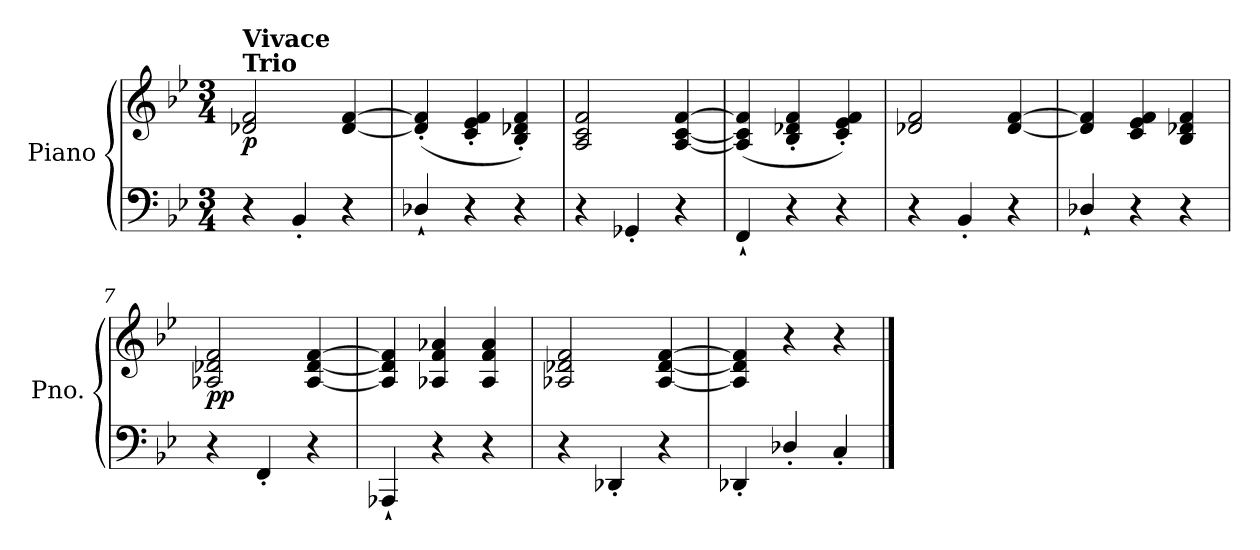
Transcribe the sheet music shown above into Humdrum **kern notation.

**kern	**kern	**dynam
*part1	*part1	*part1
*staff2	*staff1	*staff1/2
*I"Piano	*	*
*I'Pno.	*	*
*clefF4	*clefG2	*
*k[b-e-]	*k[b-e-]	*
*M3/4	*M3/4	*
=1	=1	=1
!	!LO:TX:a:B:t=Trio	!
!	!LO:TX:a:B:t=Vivace	!
!	!	!LO:DY:b
4r	2d-X/ 2f/	p
4BB-'/	.	.
4r	[4d-/ [4f/	.
=2	=2	=2
!	!	!LO:DY:b=2
!	!	!LO:DY:n=1:b=2
!	!	!LO:DY:n=2:b=2
4D-X`/	(<4d-/]' 4f/]'	p other-dynamics f
4r	4c/' 4e-/' 4f/'	.
4r	4B-/' 4d-X/' 4f/')	.
=3	=3	=3
4r	2A/ 2c/ 2f/	.
4GG-X'/	.	.
4r	[4A/ [4c/ [4f/	.
=4	=4	=4
!	!	!LO:DY:b=2
!	!	!LO:DY:n=1:b=2
!	!	!LO:DY:n=2:b=2
4FF`/	(<4A/] 4c/] 4f/]	p other-dynamics f
4r	4B-/' 4d-X/' 4f/'	.
4r	4c/' 4e-/' 4f/')	.
=5	=5	=5
4r	2d-X/ 2f/	.
4BB-'/	.	.
4r	[4d-/ [4f/	.
=6	=6	=6
!	!	!LO:DY:b=2
!	!	!LO:DY:n=1:b=2
!	!	!LO:DY:n=2:b=2
4D-X`/	4d-/] 4f/]	p other-dynamics f
4r	4c/ 4e-/ 4f/	.
4r	4B-/ 4d-X/ 4f/	.
=7	=7	=7
!	!	!LO:DY:b
4r	2A-X/ 2d-X/ 2f/	pp
4FF'/	.	.
4r	[4A-/ [4d-/ [4f/	.
=8	=8	=8
4AAA-X`/	4A-/] 4d-/] 4f/]	.
4r	4A-X/ 4f/ 4a-X/	.
4r	4A-/ 4f/ 4a-/	.
!!LO:LB:g=z
=9	=9	=9
4r	2A-X/ 2d-X/ 2f/	.
4DD-X'/	.	.
4r	[4A-/ [4d-/ [4f/	.
=10	=10	=10
4DD-X'/	4A-/] 4d-/] 4f/]	.
4D-X'/	4r	.
4C'/	4r	.
==	==	==
*-	*-	*-
